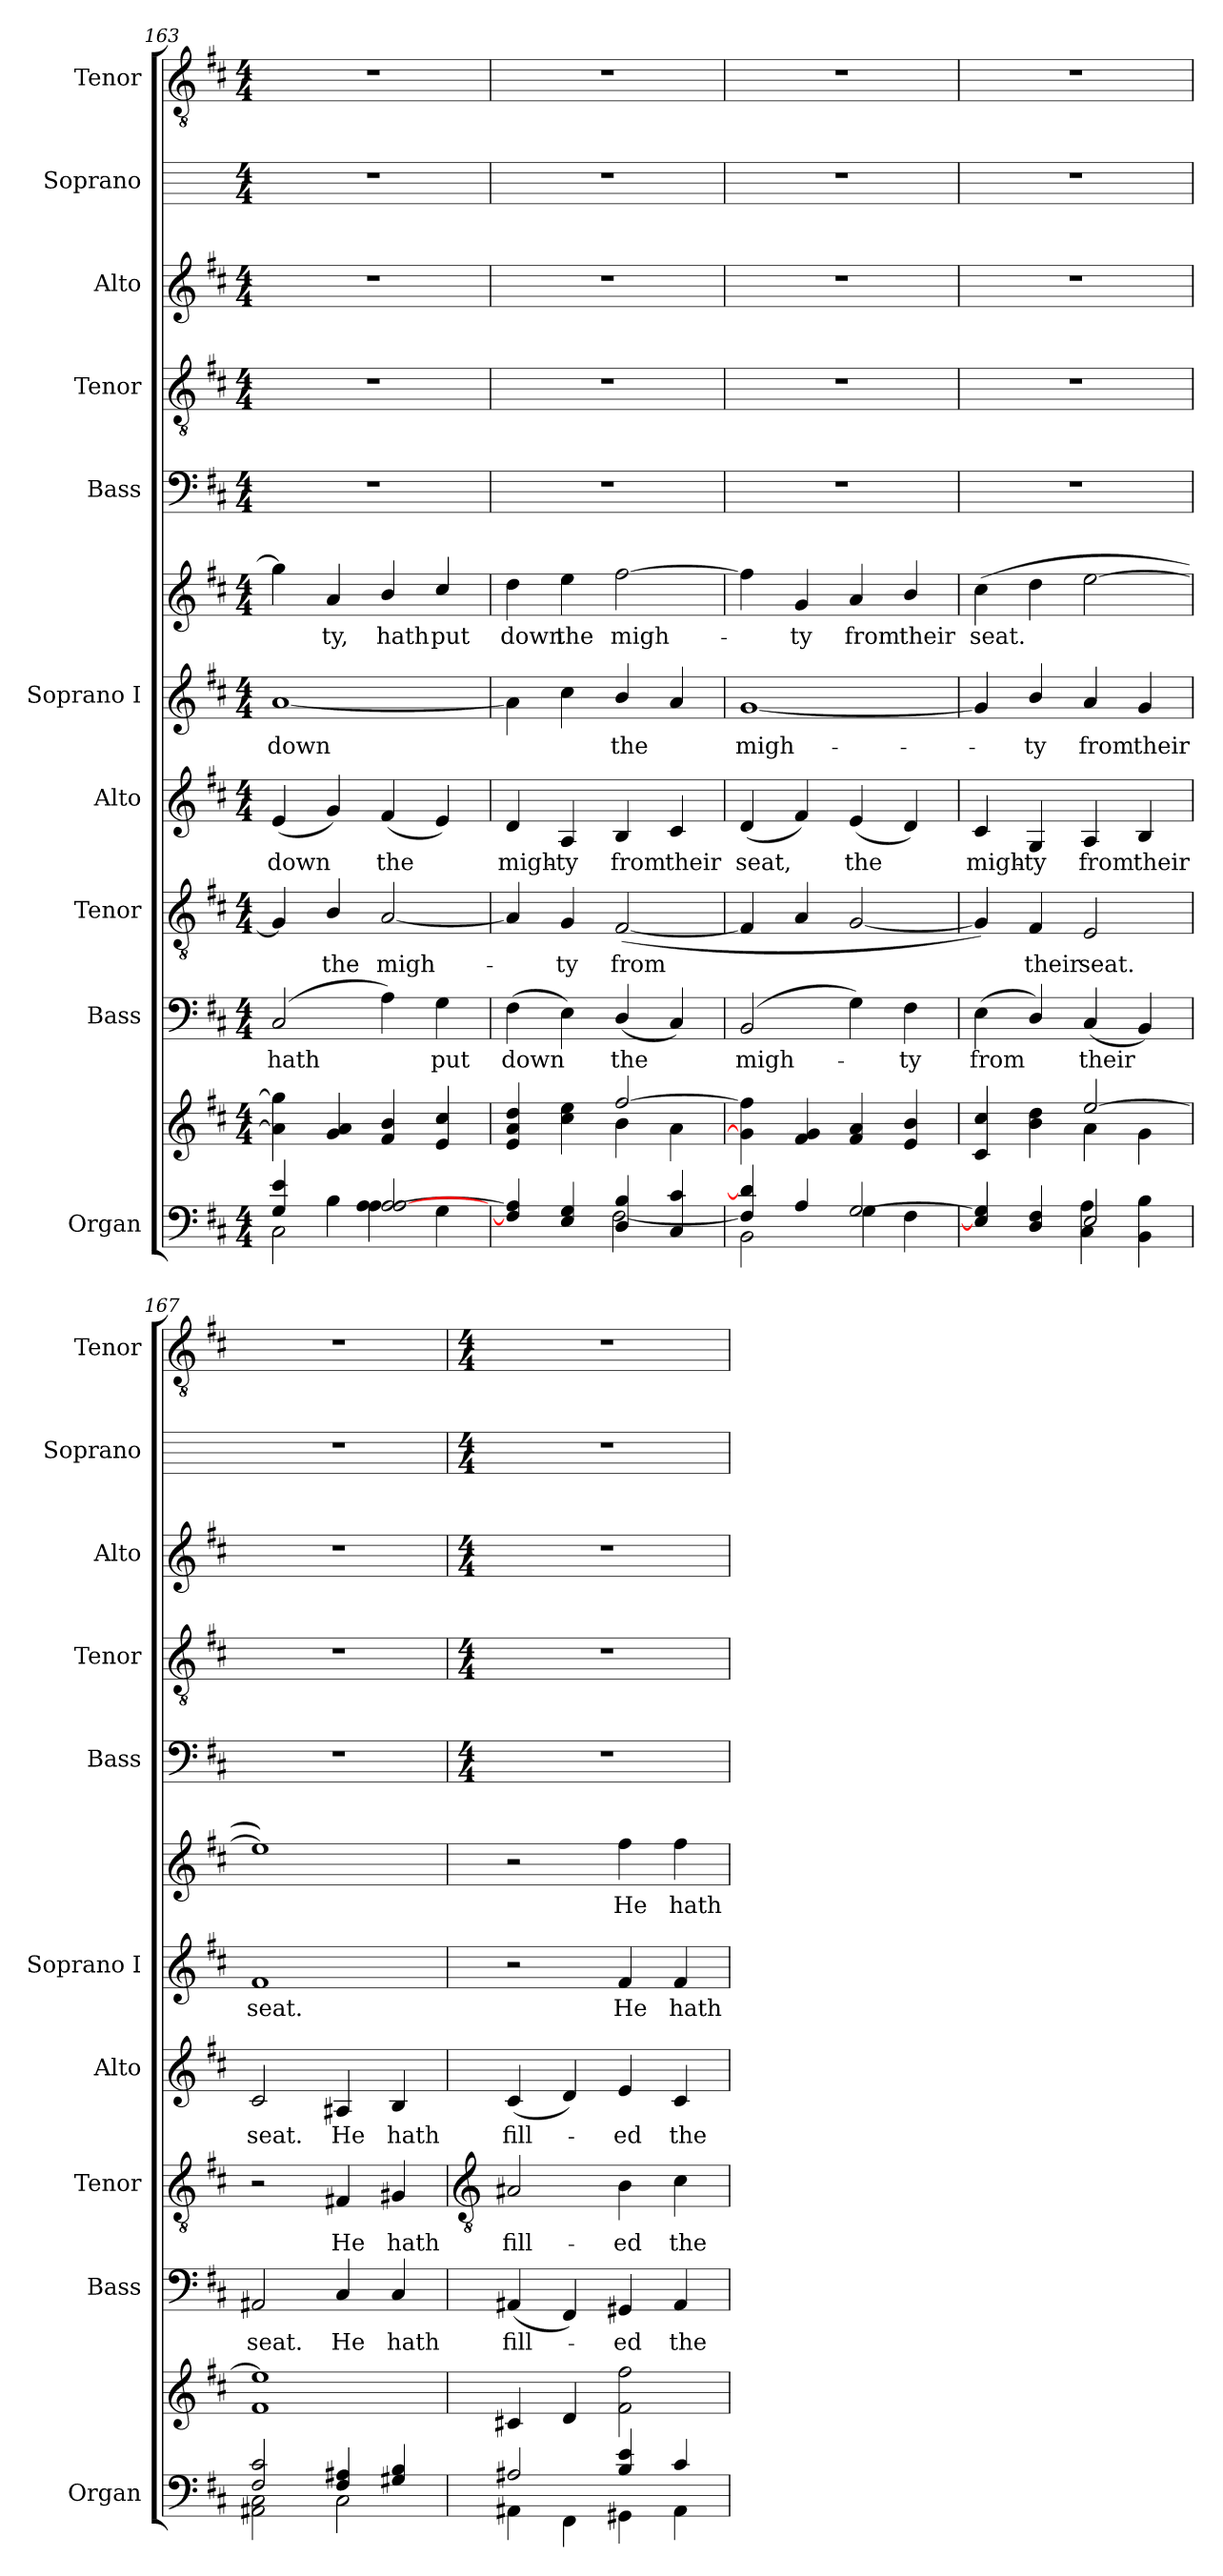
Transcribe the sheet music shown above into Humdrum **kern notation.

**kern	**kern	**kern	**text	**kern	**text	**kern	**text	**kern	**text	**kern	**text	**kern	**kern	**kern	**kern	**kern
*part10	*part10	*part9	*part9	*part8	*part8	*part7	*part7	*part6	*part6	*part6	*part6	*part5	*part4	*part3	*part2	*part1
*staff12	*staff11	*staff10	*staff10	*staff9	*staff9	*staff8	*staff8	*staff7	*staff7	*staff6	*staff6	*staff5	*staff4	*staff3	*staff2	*staff1
*I"Organ	*	*I"Bass	*	*I"Tenor	*	*I"Alto	*	*I"Soprano I	*	*	*	*I"Bass	*I"Tenor	*I"Alto	*I"Soprano	*I"Tenor
*I'Organ	*	*I'Bass	*	*I'Tenor	*	*I'Alto	*	*I'Soprano I	*	*	*	*I'Bass	*I'Tenor	*I'Alto	*I'Soprano	*I'Tenor
!!LO:LB:g=z
*clefF4	*clefG2	*clefF4	*	*clefGv2	*	*clefG2	*	*clefG2	*	*clefG2	*	*clefF4	*clefGv2	*clefG2	*	*clefGv2
*k[f#c#]	*k[f#c#]	*k[f#c#]	*	*k[f#c#]	*	*k[f#c#]	*	*k[f#c#]	*	*k[f#c#]	*	*k[f#c#]	*k[f#c#]	*k[f#c#]	*	*k[f#c#]
*D:	*D:	*D:	*	*D:	*	*D:	*	*D:	*	*D:	*	*D:	*D:	*D:	*	*D:
*M4/4	*M4/4	*M4/4	*	*M4/4	*	*M4/4	*	*M4/4	*	*M4/4	*	*M4/4	*M4/4	*M4/4	*M4/4	*M4/4
=163	=163	=163	=163	=163	=163	=163	=163	=163	=163	=163	=163	=163	=163	=163	=163	=163
*^	*^	*	*	*	*	*	*	*	*	*	*	*	*	*	*	*
!	!	!	!	!	!LO:LY:b	!	!	!	!LO:LY:b	!	!LO:LY:b	!	!	!	!	!	!	!
4G/ 4e/	2C#\	4a] 4gg]	4ryy	(<2C#	hath	4G]	.	(<4e	down	[1a	down	4gg]	.	1r	1r	1r	1r	1r
!	!	!	!	!	!	!	!LO:LY:b	!	!	!	!	!	!LO:LY:b	!	!	!	!	!
4B\	.	4g 4a	4ryy	.	.	4B/	the	4g)	.	.	.	4a	ty,	.	.	.	.	.
!	!	!	!	!	!	!	!LO:LY:b	!	!LO:LY:b	!	!	!	!LO:LY:b	!	!	!	!	!
[2A/ [2A/	4A\ 4A\	4f# 4b	2ryy	4A)	.	[2A	migh-	(<4f#	the	.	.	4b/	hath	.	.	.	.	.
!	!	!	!	!	!LO:LY:b	!	!	!	!	!	!	!	!LO:LY:b	!	!	!	!	!
.	4G\	4e 4cc#	.	4G	put	.	.	4e)	.	.	.	4cc#/	put	.	.	.	.	.
=164	=164	=164	=164	=164	=164	=164	=164	=164	=164	=164	=164	=164	=164	=164	=164	=164	=164	=164
!	!	!	!	!	!LO:LY:b	!	!	!	!LO:LY:b	!	!	!	!LO:LY:b	!	!	!	!	!
4F#/] 4A/]	2ryy	4e 4a 4dd	2ryy	(>4F#	down	4A]	.	4d	migh-	4a\]	.	4dd	down	1r	1r	1r	1r	1r
!	!	!	!	!	!	!	!LO:LY:b	!	!LO:LY:b	!	!	!	!LO:LY:b	!	!	!	!	!
4E/ 4G/	.	4cc# 4ee	.	4E)	.	4G	ty	4A	-ty	4cc#	.	4ee	the	.	.	.	.	.
!	!	!	!	!	!LO:LY:b	!	!LO:LY:b	!	!LO:LY:b	!	!LO:LY:b	!	!LO:LY:b	!	!	!	!	!
4D/ 4B/	[2F#\	[2ff#/	4b\	(<4D/	the	(<[2F#	from	4B	from	4b/	the	[2ff#	migh-	.	.	.	.	.
!	!	!	!	!	!	!	!	!	!LO:LY:b	!	!	!	!	!	!	!	!	!
4C#/ 4c#/	.	.	4a\	4C#)	.	.	.	4c#	their	4a	.	.	.	.	.	.	.	.
=165	=165	=165	=165	=165	=165	=165	=165	=165	=165	=165	=165	=165	=165	=165	=165	=165	=165	=165
!	!	!	!	!	!LO:LY:b	!	!	!	!LO:LY:b	!	!LO:LY:b	!	!	!	!	!	!	!
2BB\	4F#/] 4d/]	4g] 4ff#]	4ryy	(<2BB	migh-	4F#]	.	(<4d	seat,	[1g	migh-	4ff#]	.	1r	1r	1r	1r	1r
!	!	!	!	!	!	!	!	!	!	!	!	!	!LO:LY:b	!	!	!	!	!
.	4A/	4f# 4g	4ryy	.	.	4A	.	4f#)	.	.	.	4g	ty	.	.	.	.	.
!	!	!	!	!	!	!	!	!	!LO:LY:b	!	!	!	!LO:LY:b	!	!	!	!	!
[2G/	4G\	4f# 4a	2ryy	4G)	.	[2G	.	(<4e	the	.	.	4a	from	.	.	.	.	.
!	!	!	!	!	!LO:LY:b	!	!	!	!	!	!	!	!LO:LY:b	!	!	!	!	!
.	4F#\	4e 4b	.	4F#	ty	.	.	4d)	.	.	.	4b/	their	.	.	.	.	.
=166	=166	=166	=166	=166	=166	=166	=166	=166	=166	=166	=166	=166	=166	=166	=166	=166	=166	=166
!	!	!	!	!	!LO:LY:b	!	!	!	!LO:LY:b	!	!	!	!LO:LY:b	!	!	!	!	!
4E/] 4G/]	2ryy	4c# 4cc#	2ryy	(<4E	from	4G])	.	4c#	migh-	4g]	.	(>4cc#	seat.	1r	1r	1r	1r	1r
!	!	!	!	!	!	!	!LO:LY:b	!	!LO:LY:b	!	!LO:LY:b	!	!	!	!	!	!	!
4D/ 4F#/	.	4b 4dd	.	4D/)	.	4F#	their	4G	-ty	4b/	ty	4dd	.	.	.	.	.	.
!	!	!	!	!	!LO:LY:b	!	!LO:LY:b	!	!LO:LY:b	!	!LO:LY:b	!	!	!	!	!	!	!
2E/	4C#\ 4A\	[2ee/	4a\	(<4C#	their	2E	seat.	4A	from	4a	from	[2ee	.	.	.	.	.	.
!	!	!	!	!	!	!	!	!	!LO:LY:b	!	!LO:LY:b	!	!	!	!	!	!	!
.	4BB\ 4B\	.	4g\	4BB)	.	.	.	4B	their	4g	their	.	.	.	.	.	.	.
=167	=167	=167	=167	=167	=167	=167	=167	=167	=167	=167	=167	=167	=167	=167	=167	=167	=167	=167
!	!	!	!	!	!LO:LY:b	!	!	!	!LO:LY:b	!	!LO:LY:b	!	!	!	!	!	!	!
2F#/ 2c#/	2AA#X\ 2C#\	1ee]	1f#\	2AA#X	seat.	2r	.	2c#	seat.	1f#	seat.	1ee])	.	1r	1r	1r	1r	1r
!	!	!	!	!	!LO:LY:b	!	!LO:LY:b	!	!LO:LY:b	!	!	!	!	!	!	!	!	!
4F#/ 4A#X/	2C#\	.	.	4C#	He	4F#X	He	4A#X	He	.	.	.	.	.	.	.	.	.
!	!	!	!	!	!LO:LY:b	!	!LO:LY:b	!	!LO:LY:b	!	!	!	!	!	!	!	!	!
4G#X/ 4B/	.	.	.	4C#	hath	4G#X	hath	4B	hath	.	.	.	.	.	.	.	.	.
!!LO:LB:g=z
=168	=168	=168	=168	=168	=168	=168	=168	=168	=168	=168	=168	=168	=168	=168	=168	=168	=168	=168
*	*	*	*	*	*	*clefGv2	*	*	*	*	*	*	*	*	*	*	*	*
*	*	*	*	*	*	*	*	*	*	*	*	*	*	*M4/4	*M4/4	*M4/4	*M4/4	*M4/4
!	!	!	!	!	!LO:LY:b	!	!LO:LY:b	!	!LO:LY:b	!	!	!	!	!	!	!	!	!
2A#X/	4AA#X\	4c#X	2ryy	(<4AA#X	fill-	2A#X	fill-	(<4c#	fill-	2r	.	2r	.	1r	1r	1r	1r	1r
.	4FF#\	4d	.	4FF#)	.	.	.	4d)	.	.	.	.	.	.	.	.	.	.
!	!	!	!	!	!LO:LY:b	!	!LO:LY:b	!	!LO:LY:b	!	!LO:LY:b	!	!LO:LY:b	!	!	!	!	!
4B/ 4e/	4GG#X\	2f# 2ff#	2ryy	4GG#X	ed	4B	-ed	4e	ed	4f#	He	4ff#	He	.	.	.	.	.
!	!	!	!	!	!LO:LY:b	!	!LO:LY:b	!	!LO:LY:b	!	!LO:LY:b	!	!LO:LY:b	!	!	!	!	!
4c#/	4AA#\	.	.	4AA#	the	4c#	the	4c#	the	4f#	hath	4ff#	hath	.	.	.	.	.
*v	*v	*	*	*	*	*	*	*	*	*	*	*	*	*	*	*	*	*
*	*v	*v	*	*	*	*	*	*	*	*	*	*	*	*	*	*	*
=	=	=	=	=	=	=	=	=	=	=	=	=	=	=	=	=
*-	*-	*-	*-	*-	*-	*-	*-	*-	*-	*-	*-	*-	*-	*-	*-	*-
